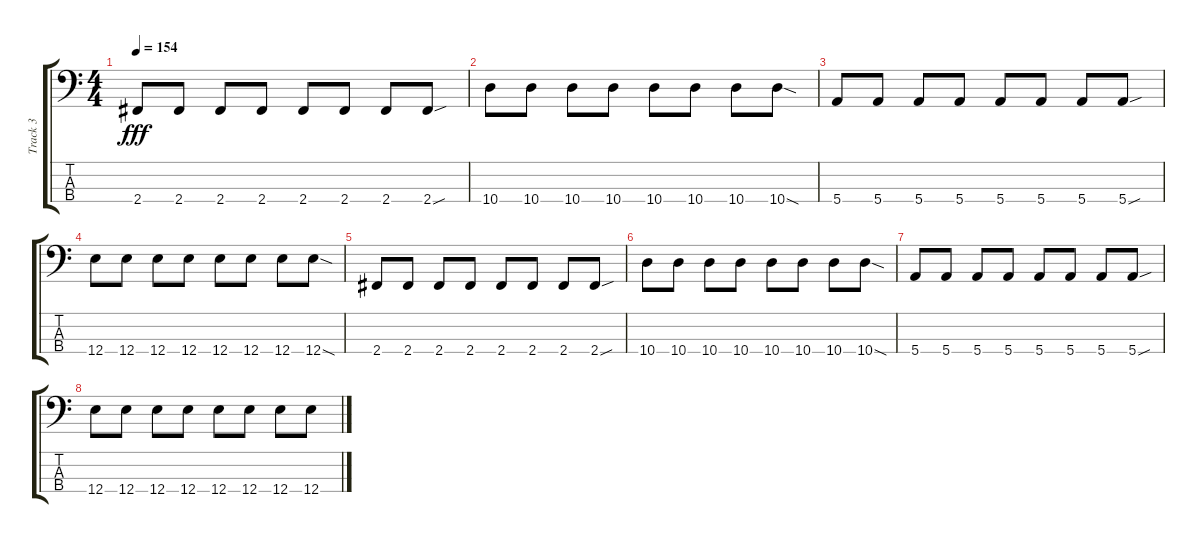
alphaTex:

\track ("Track 3" "Track 3") {instrument electricbassfinger}
\staff {score tabs}
\tuning (G2 D2 A1 E1) {hide}
\ts (4 4)
\tempo 154
\clef f4
\ks c
2.4.8{dy fff} 2.4.8 2.4.8 2.4.8 2.4.8 2.4.8 2.4.8 2.4{sou}.8 |
10.4.8 10.4.8 10.4.8 10.4.8 10.4.8 10.4.8 10.4.8 10.4{sod}.8 |
5.4.8 5.4.8 5.4.8 5.4.8 5.4.8 5.4.8 5.4.8 5.4{sou}.8 |
12.4.8 12.4.8 12.4.8 12.4.8 12.4.8 12.4.8 12.4.8 12.4{sod}.8 |
2.4.8 2.4.8 2.4.8 2.4.8 2.4.8 2.4.8 2.4.8 2.4{sou}.8 |
10.4.8 10.4.8 10.4.8 10.4.8 10.4.8 10.4.8 10.4.8 10.4{sod}.8 |
5.4.8 5.4.8 5.4.8 5.4.8 5.4.8 5.4.8 5.4.8 5.4{sou}.8 |
12.4.8 12.4.8 12.4.8 12.4.8 12.4.8 12.4.8 12.4.8 12.4.8
